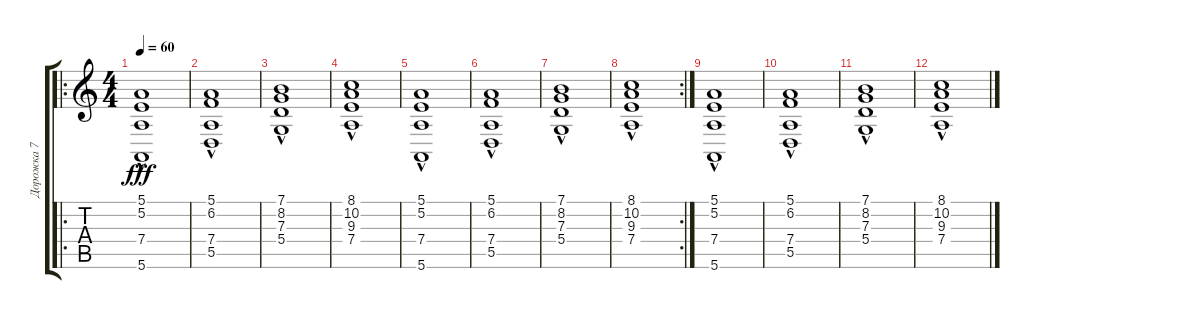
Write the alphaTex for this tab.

\track ("Дорожка 7" "Дорожка 7") {instrument synthstrings1}
\staff {score tabs}
\tuning (E4 B3 G3 D3 A2 E2) {hide}
\ro
\ts (4 4)
\tempo 60
\clef g2
\ks c
(5.1{hac} 5.2{hac} 7.4{hac} 5.6{hac}).1{dy fff} |
(5.1{hac} 6.2{hac} 7.4{hac} 5.5{hac}).1 |
(7.1{hac} 8.2{hac} 7.3{hac} 5.4{hac}).1 |
(8.1{hac} 10.2{hac} 9.3{hac} 7.4{hac}).1 |
(5.1{hac} 5.2{hac} 7.4{hac} 5.6{hac}).1 |
(5.1{hac} 6.2{hac} 7.4{hac} 5.5{hac}).1 |
(7.1{hac} 8.2{hac} 7.3{hac} 5.4{hac}).1 |
\rc 2
(8.1{hac} 10.2{hac} 9.3{hac} 7.4{hac}).1 |
(5.1{hac} 5.2{hac} 7.4{hac} 5.6{hac}).1 |
(5.1{hac} 6.2{hac} 7.4{hac} 5.5{hac}).1 |
(7.1{hac} 8.2{hac} 7.3{hac} 5.4{hac}).1 |
(8.1{hac} 10.2{hac} 9.3{hac} 7.4{hac}).1
